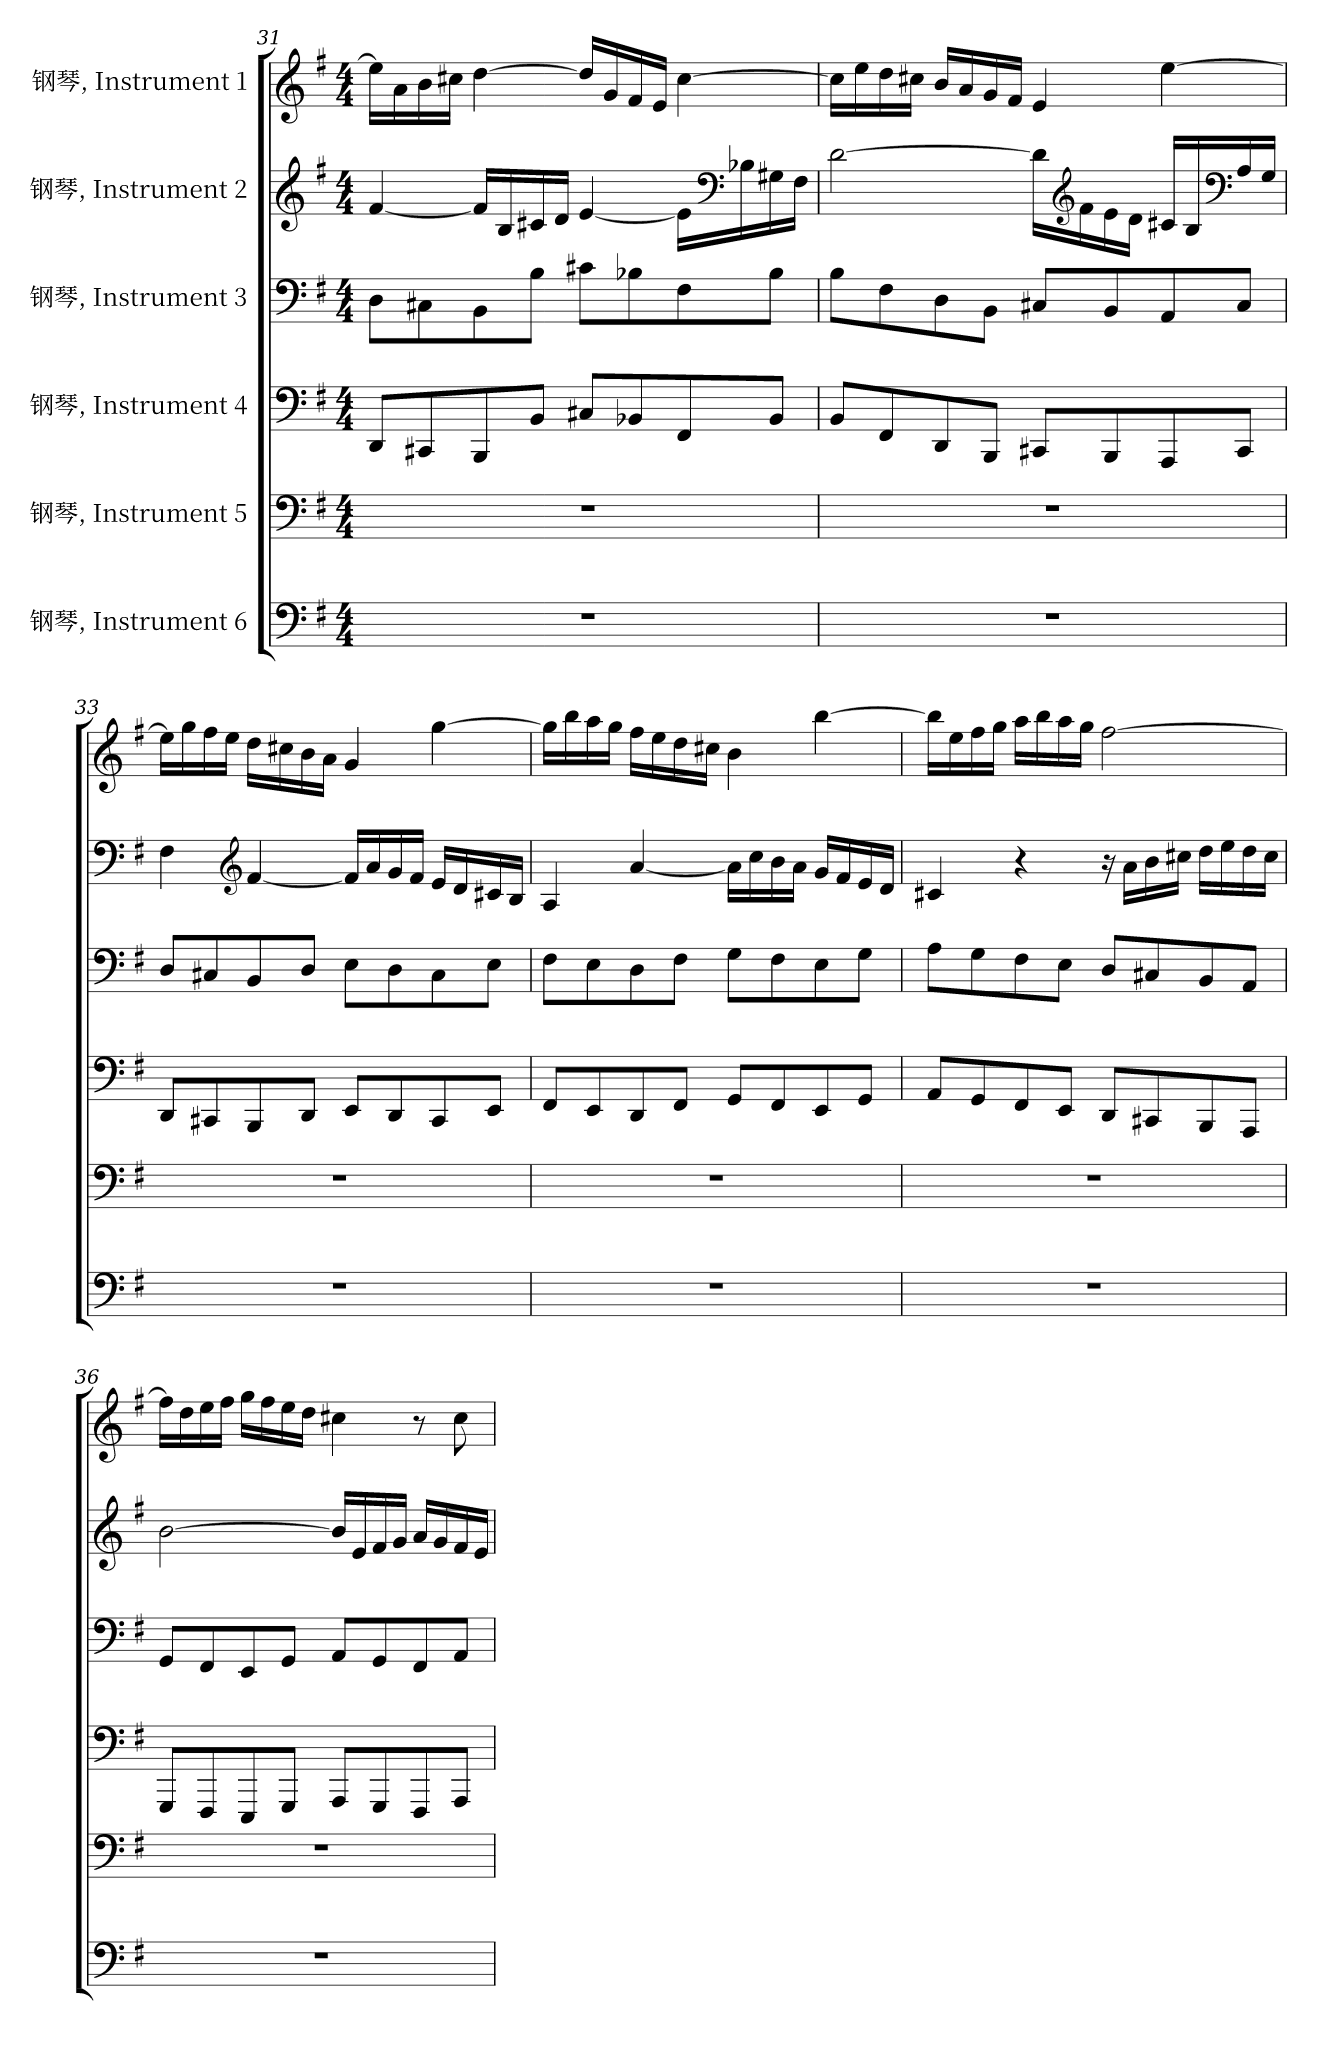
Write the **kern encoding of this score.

**kern	**kern	**kern	**kern	**kern	**kern
*part6	*part5	*part4	*part3	*part2	*part1
*staff6	*staff5	*staff4	*staff3	*staff2	*staff1
*I"钢琴, Instrument 6	*I"钢琴, Instrument 5	*I"钢琴, Instrument 4	*I"钢琴, Instrument 3	*I"钢琴, Instrument 2	*I"钢琴, Instrument 1
!!LO:LB:g=z
*clefF4	*clefF4	*clefF4	*clefF4	*clefG2	*clefG2
*k[f#]	*k[f#]	*k[f#]	*k[f#]	*k[f#]	*k[f#]
*M4/4	*M4/4	*M4/4	*M4/4	*M4/4	*M4/4
=31	=31	=31	=31	=31	=31
1r	1r	8DD/L	8D\L	[4f#/	16ee\LL]
.	.	.	.	.	16a\
.	.	8CC#X/	8C#X\	.	16b\
.	.	.	.	.	16cc#X\JJ
.	.	8BBB/	8BB\	16f#/LL]	[4dd\
.	.	.	.	16B/	.
.	.	8BB/J	8B\J	16c#X/	.
.	.	.	.	16d/JJ	.
.	.	8C#X/L	8c#X\L	[4e/	16dd/LL]
.	.	.	.	.	16g/
.	.	8BB-X/	8B-X\	.	16f#/
.	.	.	.	.	16e/JJ
.	.	8FF#/	8F#\	16e\LL]	[4cc#\
*	*	*	*	*clefF4	*
.	.	.	.	16B-X\	.
.	.	8BB-/J	8B-\J	16G#X\	.
.	.	.	.	16F#\JJ	.
=32	=32	=32	=32	=32	=32
1r	1r	8BB/L	8B\L	[2d\	16cc#\LL]
.	.	.	.	.	16ee\
.	.	8FF#/	8F#\	.	16dd\
.	.	.	.	.	16cc#X\JJ
.	.	8DD/	8D\	.	16b/LL
.	.	.	.	.	16a/
.	.	8BBB/J	8BB\J	.	16g/
.	.	.	.	.	16f#/JJ
.	.	8CC#X/L	8C#X/L	16d\LL]	4e/
*	*	*	*	*clefG2	*
.	.	.	.	16f#\	.
.	.	8BBB/	8BB/	16e\	.
.	.	.	.	16d\JJ	.
.	.	8AAA/	8AA/	16c#X/LL	[4ee\
.	.	.	.	16B/	.
*	*	*	*	*clefF4	*
.	.	8CC#/J	8C#/J	16A/	.
.	.	.	.	16G/JJ	.
!!LO:PB:g=z
=33	=33	=33	=33	=33	=33
1r	1r	8DD/L	8D/L	4F#\	16ee\LL]
.	.	.	.	.	16gg\
.	.	8CC#X/	8C#X/	.	16ff#\
.	.	.	.	.	16ee\JJ
*	*	*	*	*clefG2	*
.	.	8BBB/	8BB/	[4f#/	16dd\LL
.	.	.	.	.	16cc#X\
.	.	8DD/J	8D/J	.	16b\
.	.	.	.	.	16a\JJ
.	.	8EE/L	8E\L	16f#/LL]	4g/
.	.	.	.	16a/	.
.	.	8DD/	8D\	16g/	.
.	.	.	.	16f#/JJ	.
.	.	8CC#/	8C#\	16e/LL	[4gg\
.	.	.	.	16d/	.
.	.	8EE/J	8E\J	16c#X/	.
.	.	.	.	16B/JJ	.
=34	=34	=34	=34	=34	=34
1r	1r	8FF#/L	8F#\L	4A/	16gg\LL]
.	.	.	.	.	16bb\
.	.	8EE/	8E\	.	16aa\
.	.	.	.	.	16gg\JJ
.	.	8DD/	8D\	[4a/	16ff#\LL
.	.	.	.	.	16ee\
.	.	8FF#/J	8F#\J	.	16dd\
.	.	.	.	.	16cc#X\JJ
.	.	8GG/L	8G\L	16a\LL]	4b\
.	.	.	.	16cc\	.
.	.	8FF#/	8F#\	16b\	.
.	.	.	.	16a\JJ	.
.	.	8EE/	8E\	16g/LL	[4bb\
.	.	.	.	16f#/	.
.	.	8GG/J	8G\J	16e/	.
.	.	.	.	16d/JJ	.
!!LO:LB:g=z
=35	=35	=35	=35	=35	=35
1r	1r	8AA/L	8A\L	4c#X/	16bb\LL]
.	.	.	.	.	16ee\
.	.	8GG/	8G\	.	16ff#\
.	.	.	.	.	16gg\JJ
.	.	8FF#/	8F#\	4r	16aa\LL
.	.	.	.	.	16bb\
.	.	8EE/J	8E\J	.	16aa\
.	.	.	.	.	16gg\JJ
.	.	8DD/L	8D/L	16r	[2ff#\
.	.	.	.	16a\LL	.
.	.	8CC#X/	8C#X/	16b\	.
.	.	.	.	16cc#X\JJ	.
.	.	8BBB/	8BB/	16dd\LL	.
.	.	.	.	16ee\	.
.	.	8AAA/J	8AA/J	16dd\	.
.	.	.	.	16cc#\JJ	.
=36	=36	=36	=36	=36	=36
1r	1r	8GGG/L	8GG/L	[2b\	16ff#\LL]
.	.	.	.	.	16dd\
.	.	8FFF#/	8FF#/	.	16ee\
.	.	.	.	.	16ff#\JJ
.	.	8EEE/	8EE/	.	16gg\LL
.	.	.	.	.	16ff#\
.	.	8GGG/J	8GG/J	.	16ee\
.	.	.	.	.	16dd\JJ
.	.	8AAA/L	8AA/L	16b/LL]	4cc#X\
.	.	.	.	16e/	.
.	.	8GGG/	8GG/	16f#/	.
.	.	.	.	16g/JJ	.
.	.	8FFF#/	8FF#/	16a/LL	8r
.	.	.	.	16g/	.
.	.	8AAA/J	8AA/J	16f#/	8cc#\
.	.	.	.	16e/JJ	.
=	=	=	=	=	=
*-	*-	*-	*-	*-	*-
